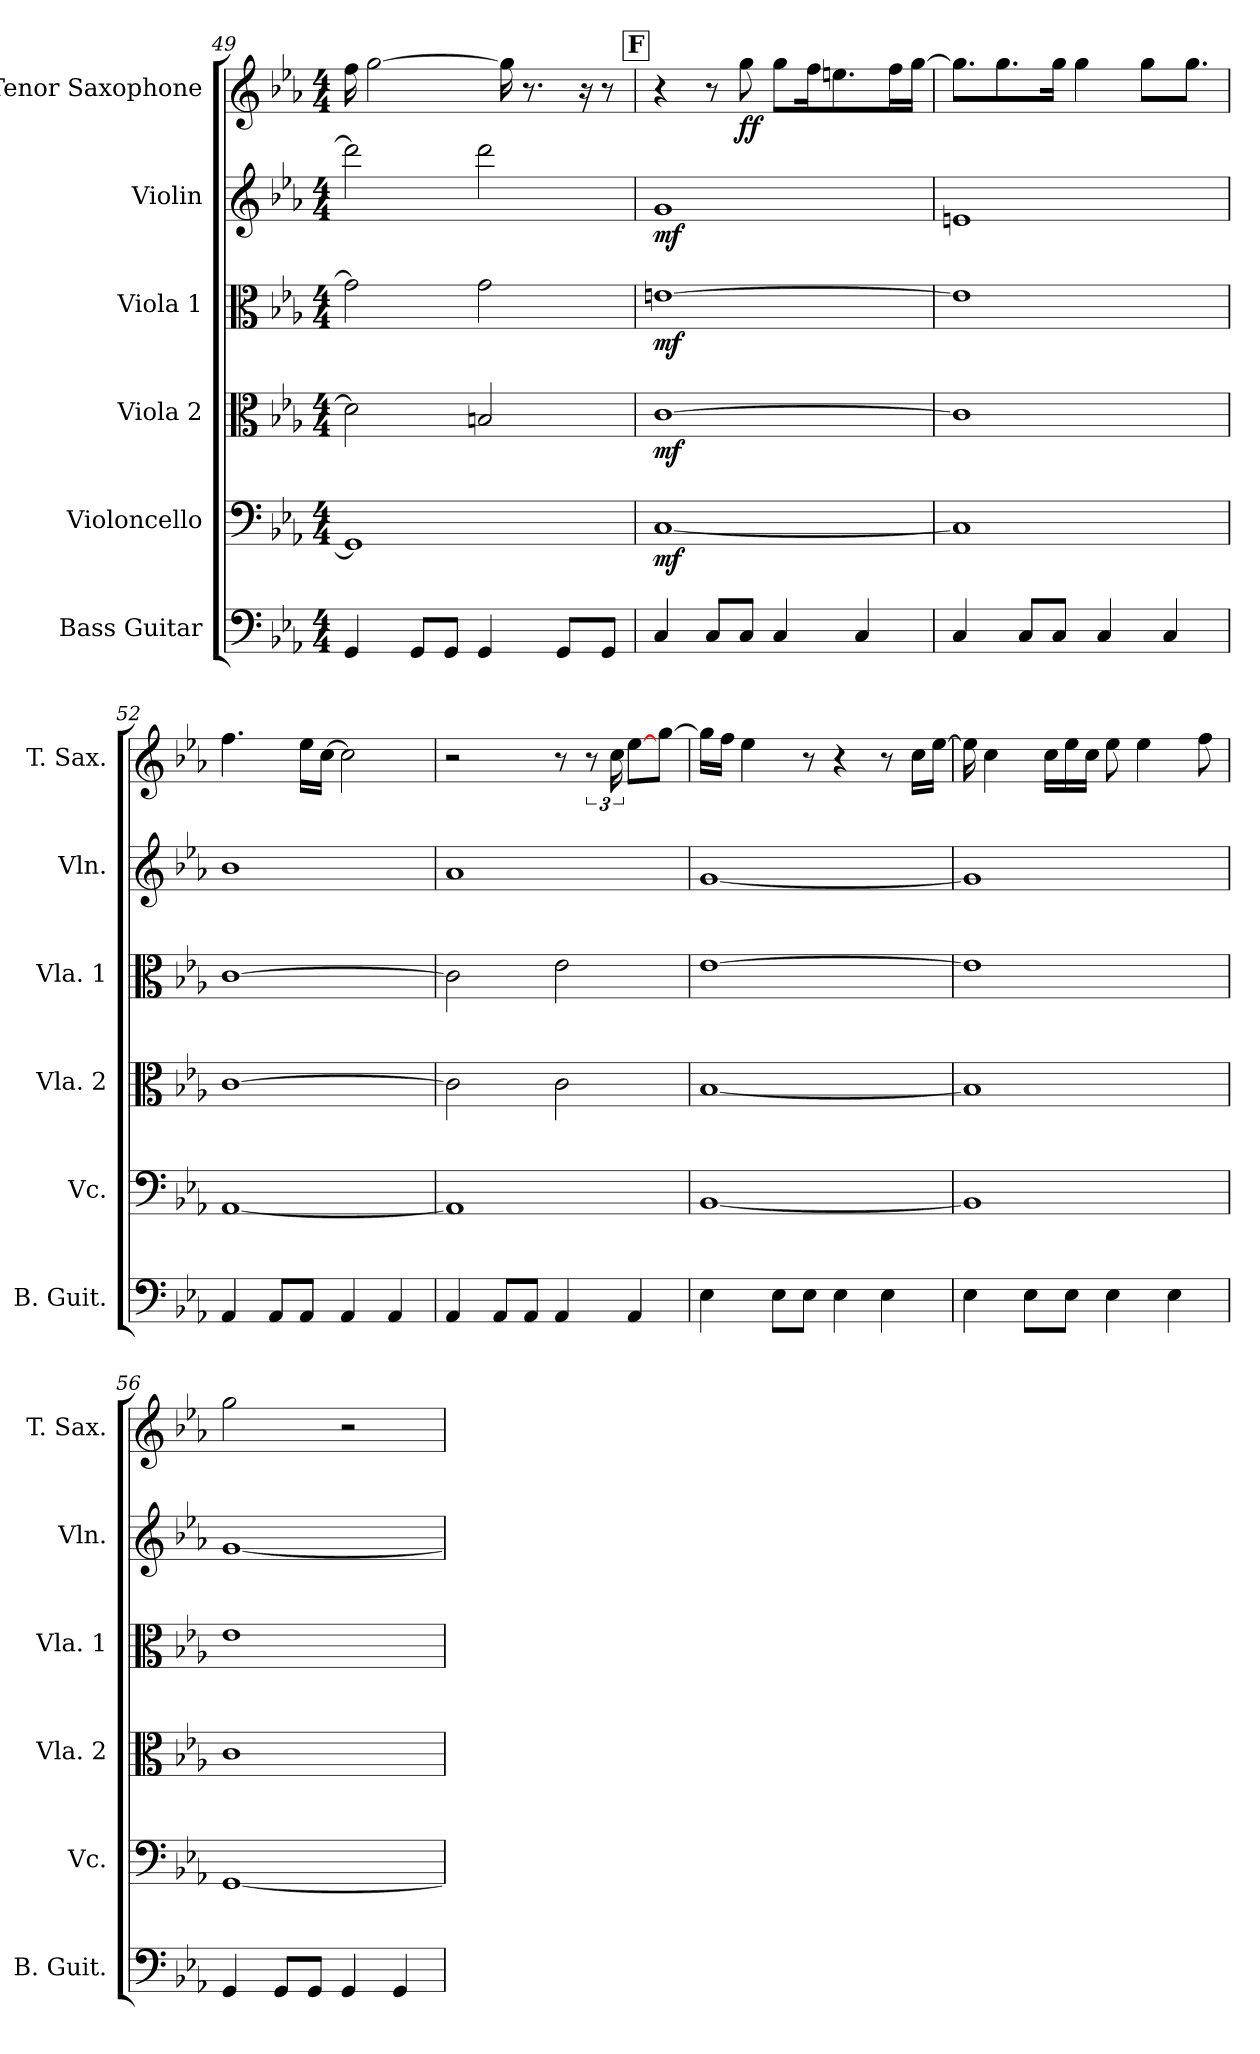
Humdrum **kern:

**kern	**kern	**dynam	**kern	**dynam	**kern	**dynam	**kern	**dynam	**kern	**dynam
*part6	*part5	*part5	*part4	*part4	*part3	*part3	*part2	*part2	*part1	*part1
*staff6	*staff5	*staff5	*staff4	*staff4	*staff3	*staff3	*staff2	*staff2	*staff1	*staff1
*I"Bass Guitar	*I"Violoncello	*	*I"Viola 2	*	*I"Viola 1	*	*I"Violin	*	*I"Tenor Saxophone	*
*I'B. Guit.	*I'Vc.	*	*I'Vla. 2	*	*I'Vla. 1	*	*I'Vln.	*	*I'T. Sax.	*
*clefF4	*clefF4	*	*clefC3	*	*clefC3	*	*clefG2	*	*clefG2	*
*ITrd7c12	*	*	*	*	*	*	*	*	*ITrd8c14	*
*k[b-e-a-]	*k[b-e-a-]	*	*k[b-e-a-]	*	*k[b-e-a-]	*	*k[b-e-a-]	*	*k[b-e-a-]	*
*M4/4	*M4/4	*	*M4/4	*	*M4/4	*	*M4/4	*	*M4/4	*
=49	=49	=49	=49	=49	=49	=49	=49	=49	=49	=49
4GGG/	1GG]	.	2d\]	.	2g\]	.	2ddd\]	.	16f\	.
.	.	.	.	.	.	.	.	.	[2g\	.
8GGG/L	.	.	.	.	.	.	.	.	.	.
8GGG/J	.	.	.	.	.	.	.	.	.	.
4GGG/	.	.	2Bn/	.	2g\	.	2ddd\	.	.	.
.	.	.	.	.	.	.	.	.	16g\]	.
.	.	.	.	.	.	.	.	.	8.r	.
8GGG/L	.	.	.	.	.	.	.	.	.	.
.	.	.	.	.	.	.	.	.	16r	.
8GGG/J	.	.	.	.	.	.	.	.	8r	.
!!LO:REH:place=s1:a:B:fs=14:t=F
=50	=50	=50	=50	=50	=50	=50	=50	=50	=50	=50
!	!	!LO:DY:b	!	!LO:DY:b	!	!LO:DY:b	!	!LO:DY:b	!	!
4CC/	[1C	mf	[1c	mf	[1en	mf	1g	mf	4r	.
8CC/L	.	.	.	.	.	.	.	.	8r	.
!	!	!	!	!	!	!	!	!	!	!LO:DY:b
8CC/J	.	.	.	.	.	.	.	.	8g\	ff
4CC/	.	.	.	.	.	.	.	.	8g\L	.
.	.	.	.	.	.	.	.	.	16f\K	.
.	.	.	.	.	.	.	.	.	8.en\	.
4CC/	.	.	.	.	.	.	.	.	.	.
.	.	.	.	.	.	.	.	.	16f\L	.
.	.	.	.	.	.	.	.	.	[16g\JJ	.
!!LO:PB:g=z
=51	=51	=51	=51	=51	=51	=51	=51	=51	=51	=51
4CC/	1C]	.	1c]	.	1e]	.	1en	.	8.g\L]	.
.	.	.	.	.	.	.	.	.	8.g\	.
8CC/L	.	.	.	.	.	.	.	.	.	.
8CC/J	.	.	.	.	.	.	.	.	16g\Jk	.
.	.	.	.	.	.	.	.	.	4g\	.
4CC/	.	.	.	.	.	.	.	.	.	.
.	.	.	.	.	.	.	.	.	8g\L	.
4CC/	.	.	.	.	.	.	.	.	.	.
.	.	.	.	.	.	.	.	.	8.g\J	.
=52	=52	=52	=52	=52	=52	=52	=52	=52	=52	=52
4AAA-/	[1AA-	.	[1c	.	[1c	.	1b-	.	4.f\	.
8AAA-/L	.	.	.	.	.	.	.	.	.	.
8AAA-/J	.	.	.	.	.	.	.	.	16e-\LL	.
.	.	.	.	.	.	.	.	.	[16c\JJ	.
4AAA-/	.	.	.	.	.	.	.	.	2c\]	.
4AAA-/	.	.	.	.	.	.	.	.	.	.
=53	=53	=53	=53	=53	=53	=53	=53	=53	=53	=53
4AAA-/	1AA-]	.	2c\]	.	2c\]	.	1a-	.	2r	.
8AAA-/L	.	.	.	.	.	.	.	.	.	.
8AAA-/J	.	.	.	.	.	.	.	.	.	.
4AAA-/	.	.	2c\	.	2e-\	.	.	.	8r	.
.	.	.	.	.	.	.	.	.	12r	.
.	.	.	.	.	.	.	.	.	24c\	.
4AAA-/	.	.	.	.	.	.	.	.	[8e-\L	.
.	.	.	.	.	.	.	.	.	[8g\J	.
=54	=54	=54	=54	=54	=54	=54	=54	=54	=54	=54
4EE-\	[1BB-	.	[1B-	.	[1e-	.	[1g	.	16g\LL]	.
.	.	.	.	.	.	.	.	.	16f\JJ	.
.	.	.	.	.	.	.	.	.	4e-\	.
8EE-\L	.	.	.	.	.	.	.	.	.	.
8EE-\J	.	.	.	.	.	.	.	.	8r	.
4EE-\	.	.	.	.	.	.	.	.	4r	.
4EE-\	.	.	.	.	.	.	.	.	8r	.
.	.	.	.	.	.	.	.	.	16c\LL	.
.	.	.	.	.	.	.	.	.	[16e-\JJ	.
!!LO:LB:g=z
=55	=55	=55	=55	=55	=55	=55	=55	=55	=55	=55
4EE-\	1BB-]	.	1B-]	.	1e-]	.	1g]	.	16e-\]	.
.	.	.	.	.	.	.	.	.	4c\	.
8EE-\L	.	.	.	.	.	.	.	.	.	.
.	.	.	.	.	.	.	.	.	16c\LL	.
8EE-\J	.	.	.	.	.	.	.	.	16e-\	.
.	.	.	.	.	.	.	.	.	16c\JJ	.
4EE-\	.	.	.	.	.	.	.	.	8e-\	.
.	.	.	.	.	.	.	.	.	4e-\	.
4EE-\	.	.	.	.	.	.	.	.	.	.
.	.	.	.	.	.	.	.	.	8f\	.
=56	=56	=56	=56	=56	=56	=56	=56	=56	=56	=56
4GGG/	[1GG	.	1c	.	1e-	.	[1g	.	2g\	.
8GGG/L	.	.	.	.	.	.	.	.	.	.
8GGG/J	.	.	.	.	.	.	.	.	.	.
4GGG/	.	.	.	.	.	.	.	.	2r	.
4GGG/	.	.	.	.	.	.	.	.	.	.
=	=	=	=	=	=	=	=	=	=	=
*-	*-	*-	*-	*-	*-	*-	*-	*-	*-	*-
